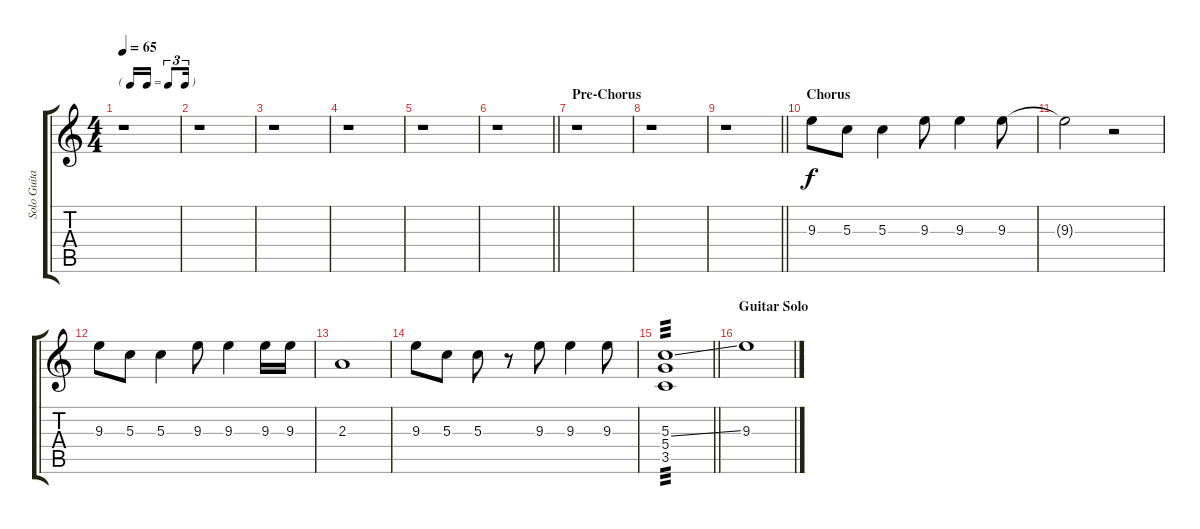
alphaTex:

\track ("Solo Guitar" "Solo Guita") {instrument distortionguitar}
\staff {score tabs}
\tuning (E4 B3 G3 D3 A2 E2) {hide}
\ts (4 4)
\tf triplet16th
\tempo 65
\clef g2
\ks c
r.1{dy f} |
r.1 |
r.1 |
r.1 |
r.1 |
\barLineRight lightlight
r.1 |
\section ("" "Pre-Chorus")
r.1 |
r.1 |
\barLineRight lightlight
r.1 |
\section ("" "Chorus")
9.3.8 5.3.8 5.3.4 9.3.8 9.3.4 9.3.8 |
9.3{t}.2 r.2 |
9.3.8 5.3.8 5.3.4 9.3.8 9.3.4 9.3.16 9.3.16 |
2.3.1 |
9.3.8 5.3.8 5.3.8 r.8 9.3.8 9.3.4 9.3.8 |
\barLineRight lightlight
(5.3{ss} 5.4 3.5).1{tp 3 volume 14} |
\section ("" "Guitar Solo")
9.3.1
